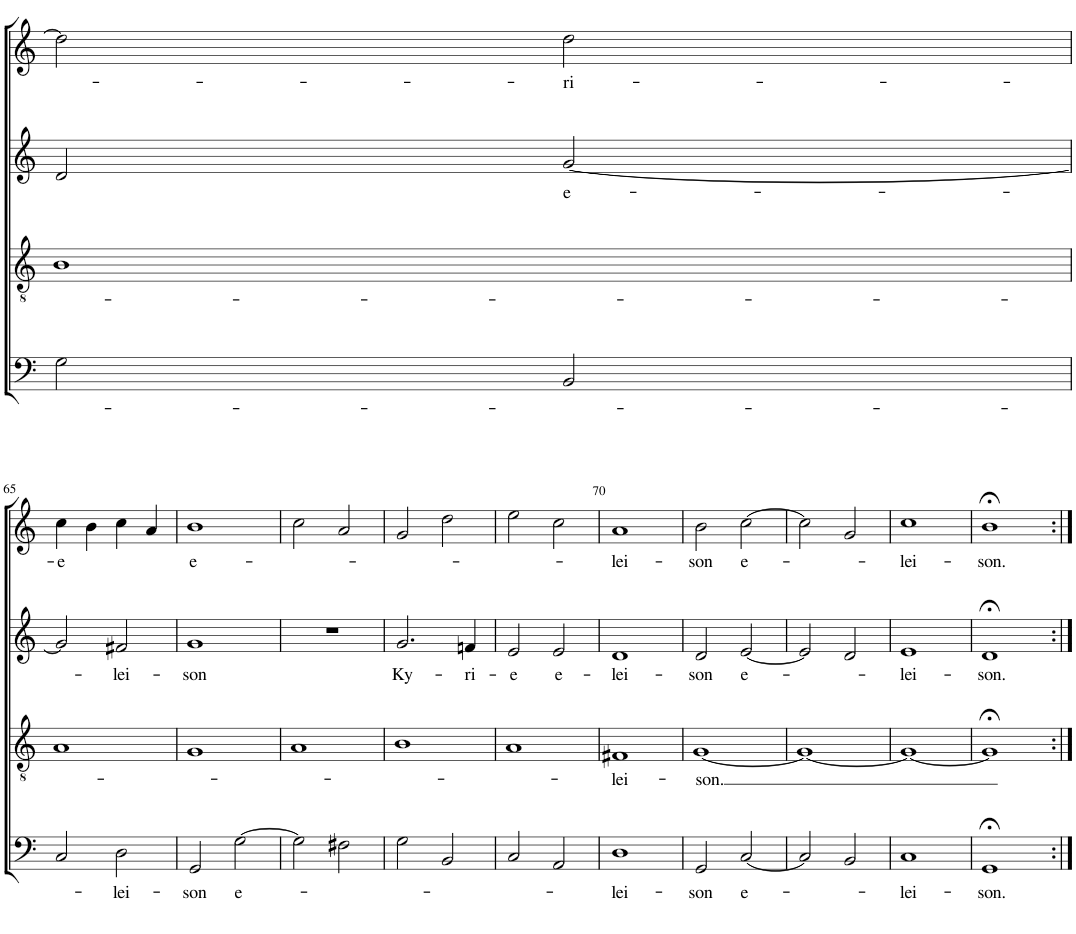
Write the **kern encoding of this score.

**kern	**text	**kern	**text	**kern	**text	**kern	**text
*part4	*part4	*part3	*part3	*part2	*part2	*part1	*part1
*staff4	*staff4	*staff3	*staff3	*staff2	*staff2	*staff1	*staff1
*I"BASSUS	*	*I"TENORE	*	*I"ALTUS	*	*I"CANTUS	*
!!LO:PB:g=z
*clefF4	*	*clefGv2	*	*clefG2	*	*clefG2	*
*Trd4c7	*	*Trd4c7	*	*Trd1c2	*	*	*
*k[]	*	*k[]	*	*k[]	*	*k[]	*
*M4/4	*	*M4/4	*	*M4/4	*	*M4/4	*
*met(c)	*	*met(c)	*	*met(c)	*	*met(c)	*
=64	=64	=64	=64	=64	=64	=64	=64
2G\	.	1B	.	2d/	.	2dd\]	.
!	!	!	!	!	!LO:LY:b	!	!LO:LY:b
2BB/	.	.	.	[2g/	e-	2dd\	-ri-
!!LO:LB:g=z
=65	=65	=65	=65	=65	=65	=65	=65
!	!	!	!	!	!	!	!LO:LY:b
2C/	.	1A	.	2g/]	.	4cc\	-e
!	!	!	!	!	!	!	!LO:LY:b
.	.	.	.	.	.	4b\	.
!	!LO:LY:b	!	!	!	!LO:LY:b	!	!
2D\	-lei-	.	.	2f#X/	-lei-	4cc\	.
.	.	.	.	.	.	4a/	.
=66	=66	=66	=66	=66	=66	=66	=66
!	!LO:LY:b	!	!	!	!LO:LY:b	!	!LO:LY:b
2GG/	-son	1G	.	1g	-son	1b	e-
!	!LO:LY:b	!	!	!	!	!	!
[2G\	e-	.	.	.	.	.	.
=67	=67	=67	=67	=67	=67	=67	=67
2G\]	.	1A	.	1r	.	2cc\	.
2F#X\	.	.	.	.	.	2a/	.
=68	=68	=68	=68	=68	=68	=68	=68
!	!	!	!	!	!LO:LY:b	!	!
2G\	.	1B	.	2.g/	Ky-	2g/	.
2BB/	.	.	.	.	.	2dd\	.
!	!	!	!	!	!LO:LY:b	!	!
.	.	.	.	4fn/	-ri-	.	.
=69	=69	=69	=69	=69	=69	=69	=69
!	!	!	!	!	!LO:LY:b	!	!
2C/	.	1A	.	2e/	-e	2ee\	.
!	!	!	!	!	!LO:LY:b	!	!
2AA/	.	.	.	2e/	e-	2cc\	.
=70	=70	=70	=70	=70	=70	=70	=70
!	!LO:LY:b	!	!LO:LY:b	!	!LO:LY:b	!	!LO:LY:b
1D	-lei-	1F#X	-lei-	1d	-lei-	1a	-lei-
=71	=71	=71	=71	=71	=71	=71	=71
!	!LO:LY:b	!	!LO:LY:b	!	!LO:LY:b	!	!LO:LY:b
2GG/	-son	[1G	-son.	2d/	-son	2b\	-son
!	!LO:LY:b	!	!	!	!LO:LY:b	!	!LO:LY:b
[2C/	e-	.	.	[2e/	e-	[2cc\	e-
=72	=72	=72	=72	=72	=72	=72	=72
2C/]	.	1G_	.	2e/]	.	2cc\]	.
2BB/	.	.	.	2d/	.	2g/	.
=73	=73	=73	=73	=73	=73	=73	=73
!	!LO:LY:b	!	!	!	!LO:LY:b	!	!LO:LY:b
1C	-lei-	1G_	.	1e	-lei-	1cc	-lei-
=74	=74	=74	=74	=74	=74	=74	=74
!	!LO:LY:b	!	!	!	!LO:LY:b	!	!LO:LY:b
1GG;<	-son.	1G;<]	.	1d;<	-son.	1b;<	-son.
=:|!	=:|!	=:|!	=:|!	=:|!	=:|!	=:|!	=:|!
*-	*-	*-	*-	*-	*-	*-	*-
